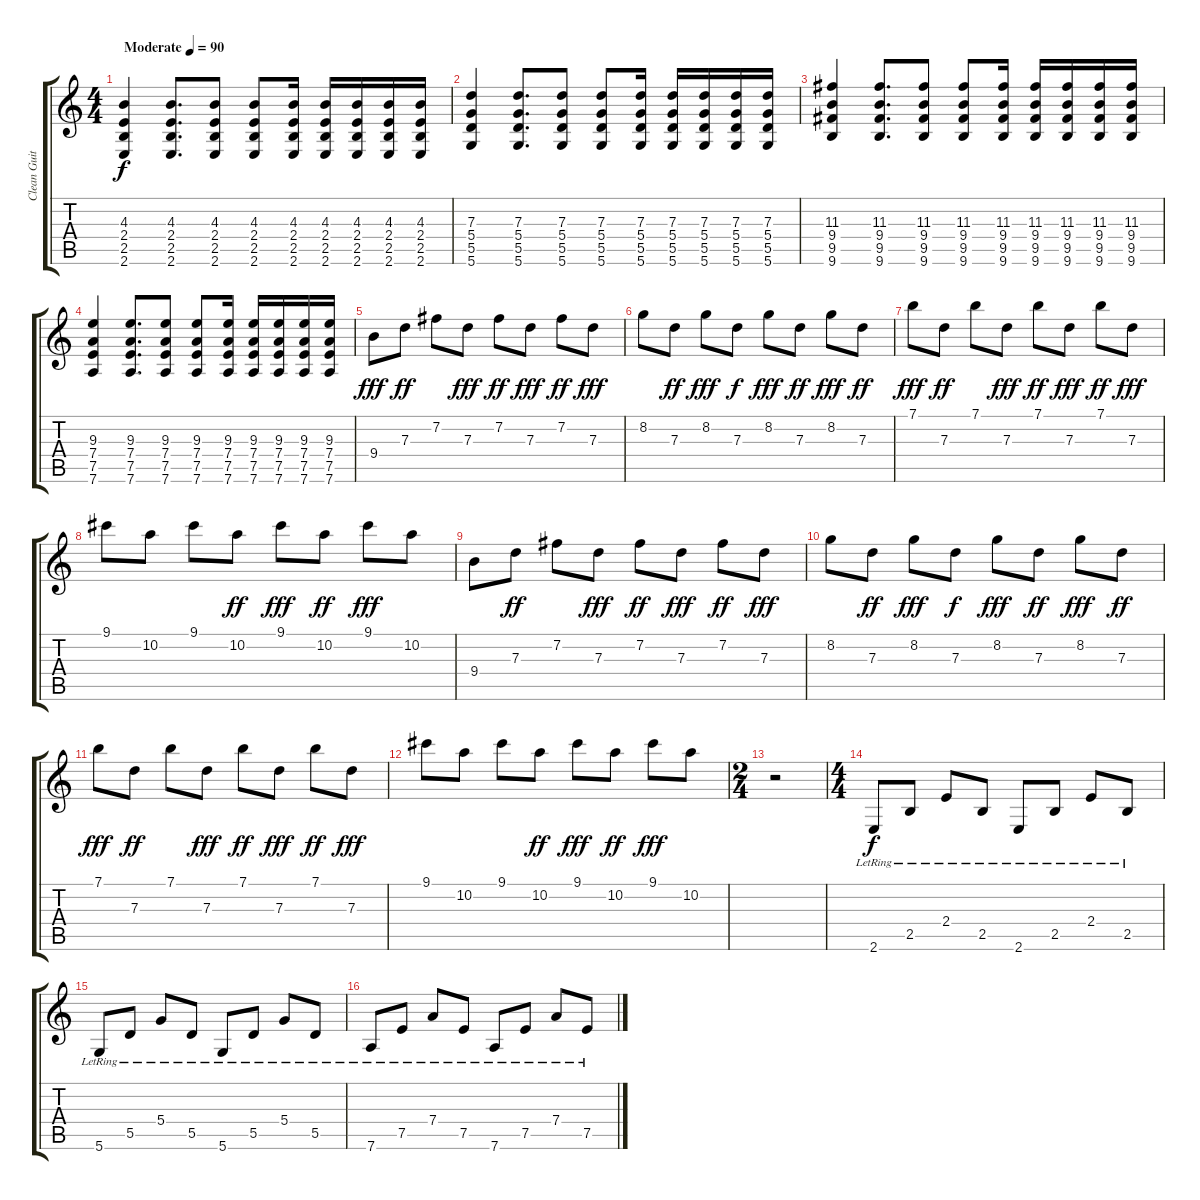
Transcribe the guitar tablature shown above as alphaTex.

\track ("Clean Guitar" "Clean Guit") {instrument electricguitarclean}
\staff {score tabs}
\tuning (E4 B3 G3 D3 A2 D2) {hide}
\ts (4 4)
\tempo (90 "Moderate")
\clef g2
\ks c
(4.3 2.4 2.5 2.6).4{dy f instrument electricguitarclean} (4.3 2.4 2.5 2.6).8{d} (4.3 2.4 2.5 2.6).8 (4.3 2.4 2.5 2.6).8 (4.3 2.4 2.5 2.6).16 (4.3 2.4 2.5 2.6).16 (4.3 2.4 2.5 2.6).16 (4.3 2.4 2.5 2.6).16 (4.3 2.4 2.5 2.6).16 |
(7.3 5.4 5.5 5.6).4 (7.3 5.4 5.5 5.6).8{d} (7.3 5.4 5.5 5.6).8 (7.3 5.4 5.5 5.6).8 (7.3 5.4 5.5 5.6).16 (7.3 5.4 5.5 5.6).16 (7.3 5.4 5.5 5.6).16 (7.3 5.4 5.5 5.6).16 (7.3 5.4 5.5 5.6).16 |
(11.3 9.4 9.5 9.6).4 (11.3 9.4 9.5 9.6).8{d} (11.3 9.4 9.5 9.6).8 (11.3 9.4 9.5 9.6).8 (11.3 9.4 9.5 9.6).16 (11.3 9.4 9.5 9.6).16 (11.3 9.4 9.5 9.6).16 (11.3 9.4 9.5 9.6).16 (11.3 9.4 9.5 9.6).16 |
(9.3 7.4 7.5 7.6).4 (9.3 7.4 7.5 7.6).8{d} (9.3 7.4 7.5 7.6).8 (9.3 7.4 7.5 7.6).8 (9.3 7.4 7.5 7.6).16 (9.3 7.4 7.5 7.6).16 (9.3 7.4 7.5 7.6).16 (9.3 7.4 7.5 7.6).16 (9.3 7.4 7.5 7.6).16 |
9.4.8{dy fff} 7.3.8{dy ff} 7.2.8 7.3.8{dy fff} 7.2.8{dy ff} 7.3.8{dy fff} 7.2.8{dy ff} 7.3.8{dy fff} |
8.2.8 7.3.8{dy ff} 8.2.8{dy fff} 7.3.8{dy f} 8.2.8{dy fff} 7.3.8{dy ff} 8.2.8{dy fff} 7.3.8{dy ff} |
7.1.8{dy fff} 7.3.8{dy ff} 7.1.8 7.3.8{dy fff} 7.1.8{dy ff} 7.3.8{dy fff} 7.1.8{dy ff} 7.3.8{dy fff} |
9.1.8 10.2.8 9.1.8 10.2.8{dy ff} 9.1.8{dy fff} 10.2.8{dy ff} 9.1.8{dy fff} 10.2.8 |
9.4.8 7.3.8{dy ff} 7.2.8 7.3.8{dy fff} 7.2.8{dy ff} 7.3.8{dy fff} 7.2.8{dy ff} 7.3.8{dy fff} |
8.2.8 7.3.8{dy ff} 8.2.8{dy fff} 7.3.8{dy f} 8.2.8{dy fff} 7.3.8{dy ff} 8.2.8{dy fff} 7.3.8{dy ff} |
7.1.8{dy fff} 7.3.8{dy ff} 7.1.8 7.3.8{dy fff} 7.1.8{dy ff} 7.3.8{dy fff} 7.1.8{dy ff} 7.3.8{dy fff} |
9.1.8 10.2.8 9.1.8 10.2.8{dy ff} 9.1.8{dy fff} 10.2.8{dy ff} 9.1.8{dy fff} 10.2.8 |
\ts (2 4)
r.2 |
\ts (4 4)
2.6{lr}.8{dy f} 2.5{lr}.8 2.4{lr}.8 2.5{lr}.8 2.6{lr}.8 2.5{lr}.8 2.4{lr}.8 2.5{lr}.8 |
5.6{lr}.8 5.5{lr}.8 5.4{lr}.8 5.5{lr}.8 5.6{lr}.8 5.5{lr}.8 5.4{lr}.8 5.5{lr}.8 |
7.6{lr}.8 7.5{lr}.8 7.4{lr}.8 7.5{lr}.8 7.6{lr}.8 7.5{lr}.8 7.4{lr}.8 7.5{lr}.8
